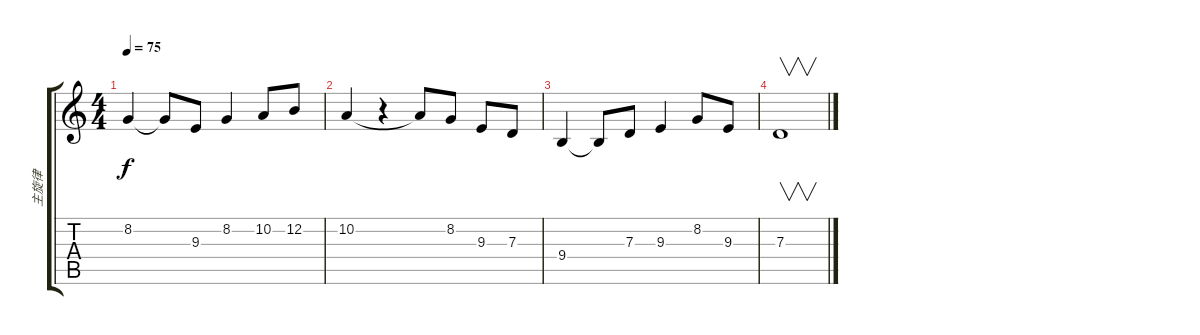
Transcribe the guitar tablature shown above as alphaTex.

\track ("主旋律" "主旋律") {instrument fx3crystal}
\staff {score tabs}
\tuning (E4 B3 G3 D3 A2 E2) {hide}
\ts (4 4)
\tempo 75
\clef g2
\ks c
8.2.4{dy f} 8.2{t}.8 9.3.8 8.2.4 10.2.8 12.2.8 |
10.2.4 r.4 10.2{t}.8 8.2.8 9.3.8 7.3.8 |
9.4.4 9.4{t}.8 7.3.8 9.3.4 8.2.8 9.3.8 |
7.3.1{v}
